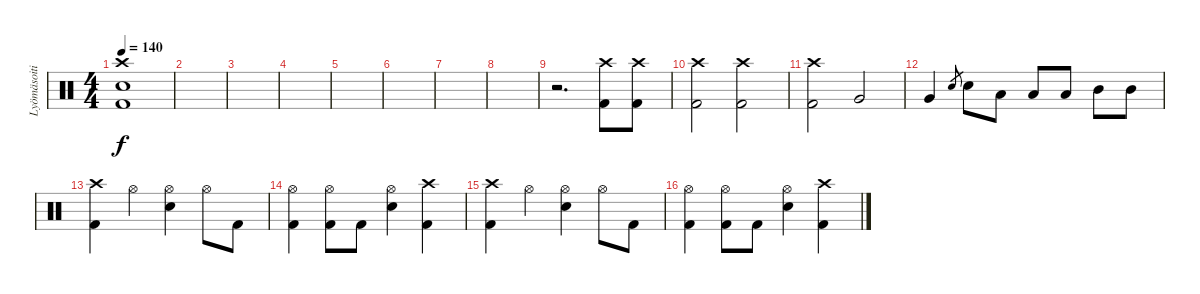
\track ("Lyömäsoitin" "Lyömäsoiti") {instrument percussion}
\staff {score}
\articulation defaults
\ts (4 4)
\tempo 140
\clef neutral
\ks c
("Crash high (hit)" "Electric Snare (hit)" "Kick (hit) 2").1{dy f} |
|
|
|
|
|
|
|
r.2{d} ("Crash high (hit)" "Kick (hit) 2").8 ("Crash high (hit)" "Kick (hit) 2").8 |
("Crash high (hit)" "Kick (hit) 2").2 ("Crash high (hit)" "Kick (hit) 2").2 |
("Crash high (hit)" "Kick (hit) 2").2 "Very Low Tom (hit)".2 |
"Very Low Tom (hit)".4 "Electric Snare (hit)".8{gr} "Electric Snare (hit)".8 "Low Tom (hit)".8 "Low Tom (hit)".8 "Low Tom (hit)".8 "Mid Tom (hit)".8 "Mid Tom (hit)".8 |
("Crash high (hit)" "Kick (hit) 2").4 "Hi-Hat (open)".4 ("Hi-Hat (open)" "Electric Snare (hit)").4 "Hi-Hat (open)".8 "Kick (hit) 2".8 |
("Hi-Hat (open)" "Kick (hit) 2").4 ("Hi-Hat (open)" "Kick (hit) 2").8 "Kick (hit) 2".8 ("Hi-Hat (open)" "Electric Snare (hit)").4 ("Crash high (hit)" "Kick (hit) 2").4 |
("Crash high (hit)" "Kick (hit) 2").4 "Hi-Hat (open)".4 ("Hi-Hat (open)" "Electric Snare (hit)").4 "Hi-Hat (open)".8 "Kick (hit) 2".8 |
("Hi-Hat (open)" "Kick (hit) 2").4 ("Hi-Hat (open)" "Kick (hit) 2").8 "Kick (hit) 2".8 ("Hi-Hat (open)" "Electric Snare (hit)").4 ("Crash high (hit)" "Kick (hit) 2").4
